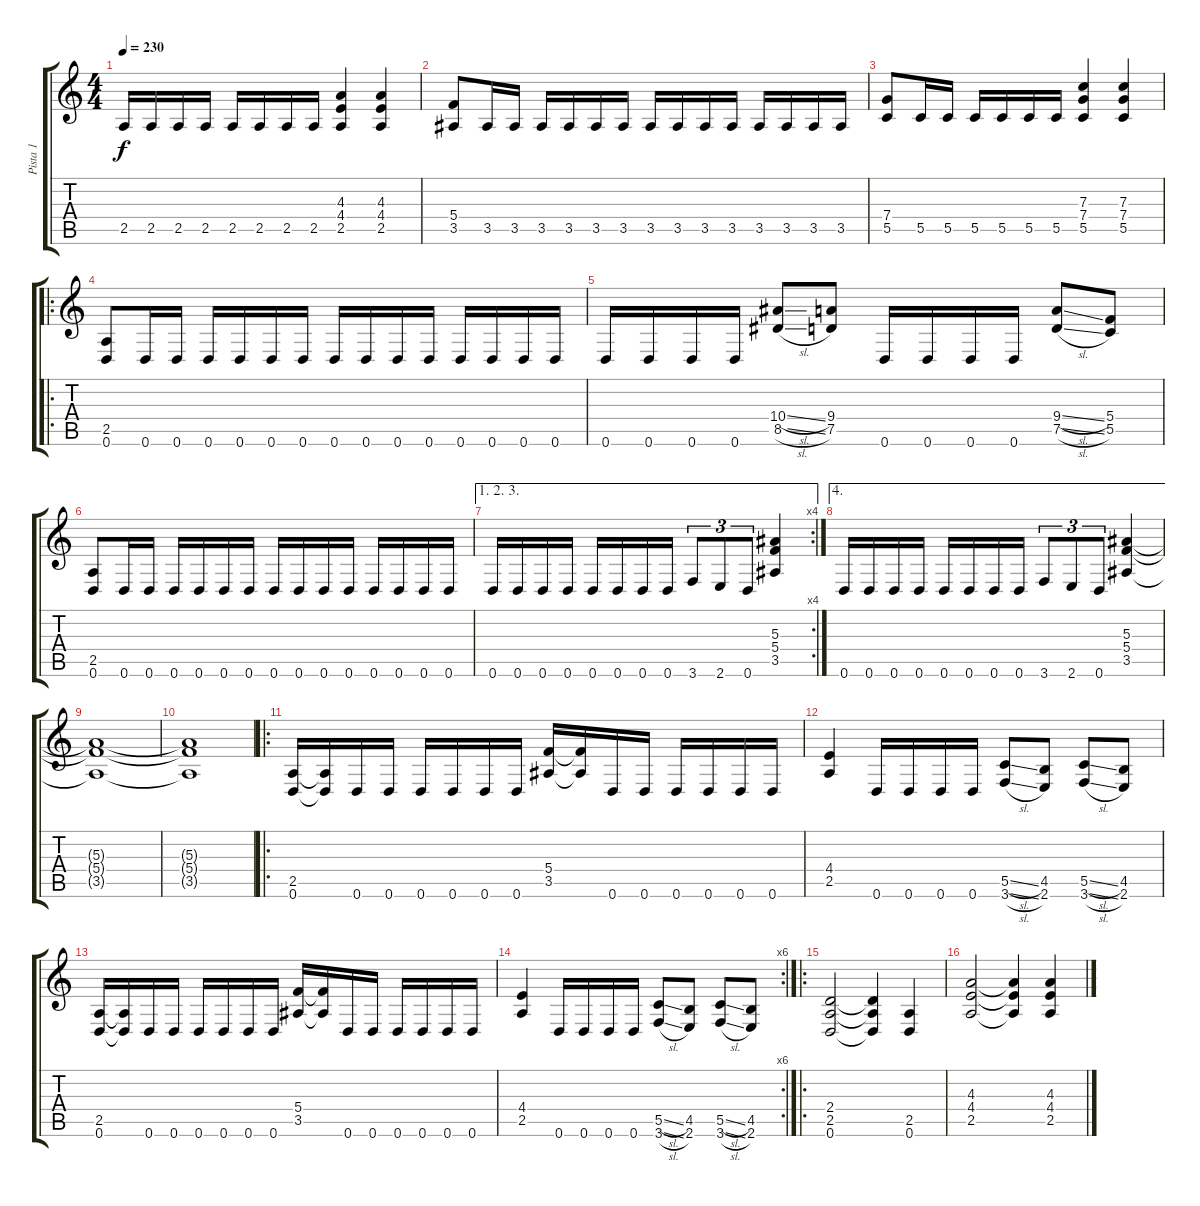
\track ("Pista 1" "Pista 1") {instrument overdrivenguitar}
\staff {score tabs}
\tuning (D4 A3 F3 C3 G2 D2) {hide}
\ts (4 4)
\tempo 230
\clef g2
\ks c
2.5.16{dy f} 2.5.16 2.5.16 2.5.16 2.5.16 2.5.16 2.5.16 2.5.16 (4.3 4.4 2.5).4 (4.3 4.4 2.5).4 |
(5.4 3.5).8 3.5.16 3.5.16 3.5.16 3.5.16 3.5.16 3.5.16 3.5.16 3.5.16 3.5.16 3.5.16 3.5.16 3.5.16 3.5.16 3.5.16 |
(7.4 5.5).8 5.5.16 5.5.16 5.5.16 5.5.16 5.5.16 5.5.16 (7.3 7.4 5.5).4 (7.3 7.4 5.5).4 |
\ro
(2.5 0.6).8 0.6.16 0.6.16 0.6.16 0.6.16 0.6.16 0.6.16 0.6.16 0.6.16 0.6.16 0.6.16 0.6.16 0.6.16 0.6.16 0.6.16 |
0.6.16 0.6.16 0.6.16 0.6.16 (10.4{sl} 8.5{sl}).8 (9.4 7.5).8 0.6.16 0.6.16 0.6.16 0.6.16 (9.4{sl} 7.5{sl}).8 (5.4 5.5).8 |
(2.5 0.6).8 0.6.16 0.6.16 0.6.16 0.6.16 0.6.16 0.6.16 0.6.16 0.6.16 0.6.16 0.6.16 0.6.16 0.6.16 0.6.16 0.6.16 |
\ae (1 2 3)
\rc 4
0.6.16 0.6.16 0.6.16 0.6.16 0.6.16 0.6.16 0.6.16 0.6.16 3.6.8{tu (3 2)} 2.6.8{tu (3 2)} 0.6.8{tu (3 2)} (5.3 5.4 3.5).4 |
\ae 4
0.6.16 0.6.16 0.6.16 0.6.16 0.6.16 0.6.16 0.6.16 0.6.16 3.6.8{tu (3 2)} 2.6.8{tu (3 2)} 0.6.8{tu (3 2)} (5.3 5.4 3.5).4 |
(5.3{t} 5.4{t} 3.5{t}).1 |
(5.3{t} 5.4{t} 3.5{t}).1 |
\ro
(2.5 0.6).16 (2.5{t} 0.6{t}).16 0.6.16 0.6.16 0.6.16 0.6.16 0.6.16 0.6.16 (5.4 3.5).16 (5.4{t} 3.5{t}).16 0.6.16 0.6.16 0.6.16 0.6.16 0.6.16 0.6.16 |
(4.4 2.5).4 0.6.16 0.6.16 0.6.16 0.6.16 (5.5{sl} 3.6{sl}).8 (4.5 2.6).8 (5.5{sl} 3.6{sl}).8 (4.5 2.6).8 |
(2.5 0.6).16 (2.5{t} 0.6{t}).16 0.6.16 0.6.16 0.6.16 0.6.16 0.6.16 0.6.16 (5.4 3.5).16 (5.4{t} 3.5{t}).16 0.6.16 0.6.16 0.6.16 0.6.16 0.6.16 0.6.16 |
\rc 6
(4.4 2.5).4 0.6.16 0.6.16 0.6.16 0.6.16 (5.5{sl} 3.6{sl}).8 (4.5 2.6).8 (5.5{sl} 3.6{sl}).8 (4.5 2.6).8 |
\ro
(2.4 2.5 0.6).2 (2.4{t} 2.5{t} 0.6{t}).4 (2.5 0.6).4 |
(4.3 4.4 2.5).2 (4.3{t} 4.4{t} 2.5{t}).4 (4.3 4.4 2.5).4
